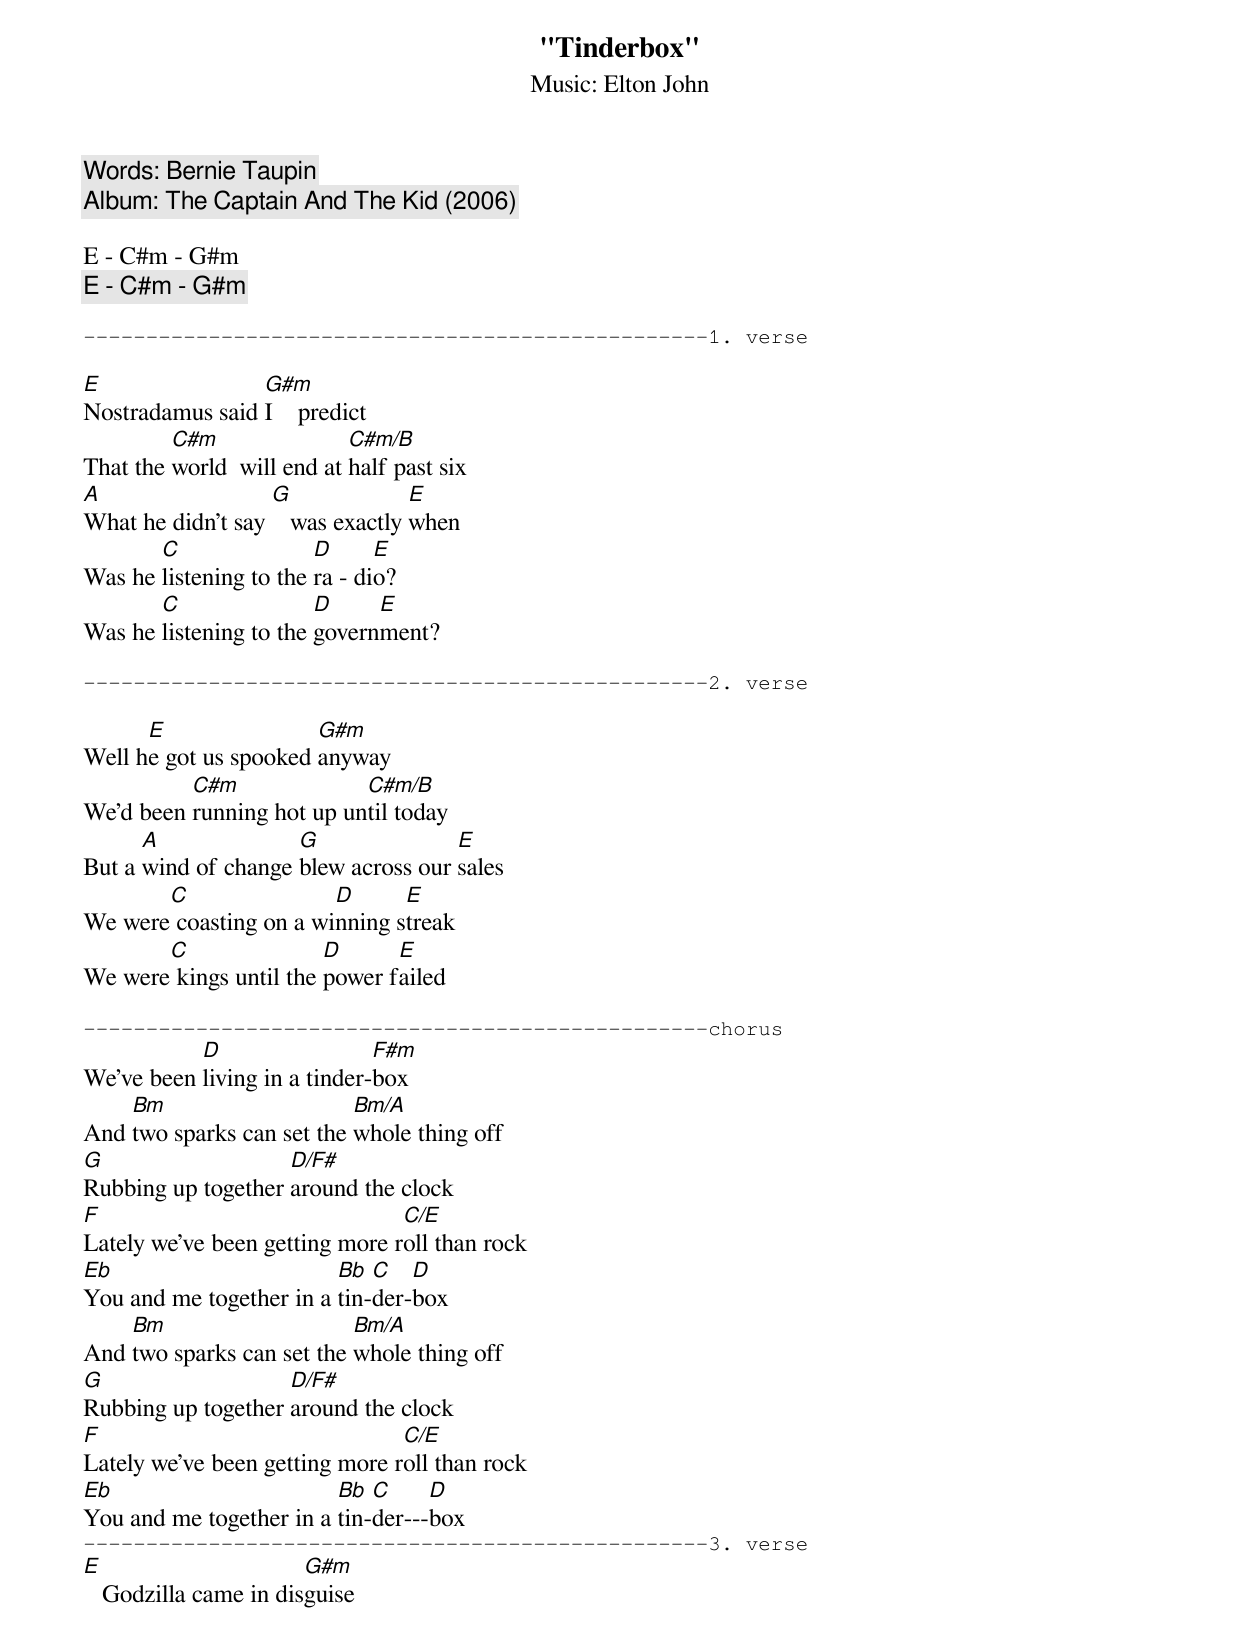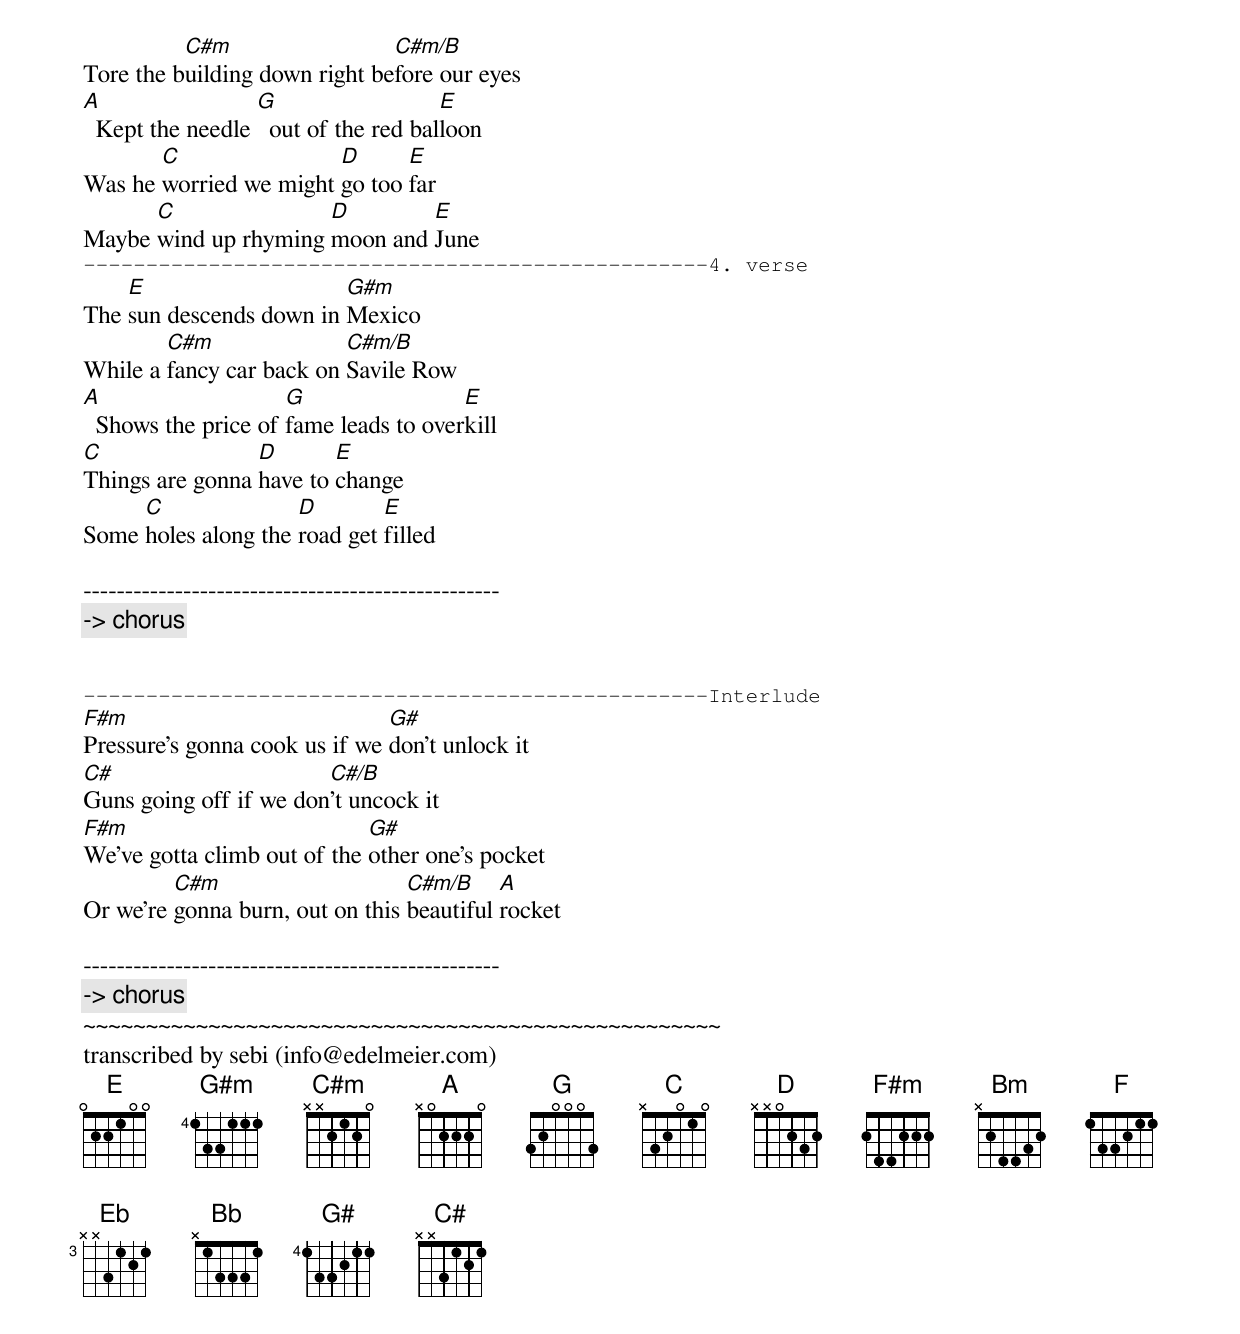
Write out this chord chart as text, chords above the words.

"Tinderbox"
Music: Elton John
Words: Bernie Taupin
Album: The Captain And The Kid (2006)

E - C#m - G#m
E - C#m - G#m

--------------------------------------------------1. verse

E                G#m
Nostradamus said I    predict
         C#m                C#m/B
That the world  will end at half past six
A                  G              E
What he didn't say    was exactly when
       C                D      E
Was he listening to the ra - dio?
       C                D     E
Was he listening to the government?

--------------------------------------------------2. verse

      E                G#m
Well he got us spooked anyway
          C#m              C#m/B
We'd been running hot up until today
      A              G               E
But a wind of change blew across our sales
       C                D      E
We were coasting on a winning streak
       C                D      E
We were kings until the power failed

--------------------------------------------------chorus
           D                  F#m
We've been living in a tinder-box
    Bm                     Bm/A
And two sparks can set the whole thing off
G                   D/F#
Rubbing up together around the clock
F                               C/E
Lately we've been getting more roll than rock
Eb                       Bb  C   D
You and me together in a tin-der-box
    Bm                     Bm/A
And two sparks can set the whole thing off
G                   D/F#
Rubbing up together around the clock
F                               C/E
Lately we've been getting more roll than rock
Eb                       Bb  C     D
You and me together in a tin-der---box
--------------------------------------------------3. verse
E                      G#m
   Godzilla came in disguise
          C#m                  C#m/B
Tore the building down right before our eyes
A                 G                   E
  Kept the needle   out of the red balloon
       C                D      E
Was he worried we might go too far
      C               D        E
Maybe wind up rhyming moon and June
--------------------------------------------------4. verse
    E                    G#m
The sun descends down in Mexico
        C#m               C#m/B
While a fancy car back on Savile Row
A                    G                 E
  Shows the price of fame leads to overkill
C                D       E
Things are gonna have to change
     C               D        E
Some holes along the road get filled

--------------------------------------------------
[ -> chorus ]


--------------------------------------------------Interlude
F#m                            G#
Pressure's gonna cook us if we don't unlock it
C#                      C#/B
Guns going off if we don't uncock it
F#m                          G#
We've gotta climb out of the other one's pocket
         C#m                     C#m/B     A
Or we're gonna burn, out on this beautiful rocket

--------------------------------------------------
[ -> chorus ]
~~~~~~~~~~~~~~~~~~~~~~~~~~~~~~~~~~~~~~~~~~~~~~~~~~~
transcribed by sebi (info@edelmeier.com)
